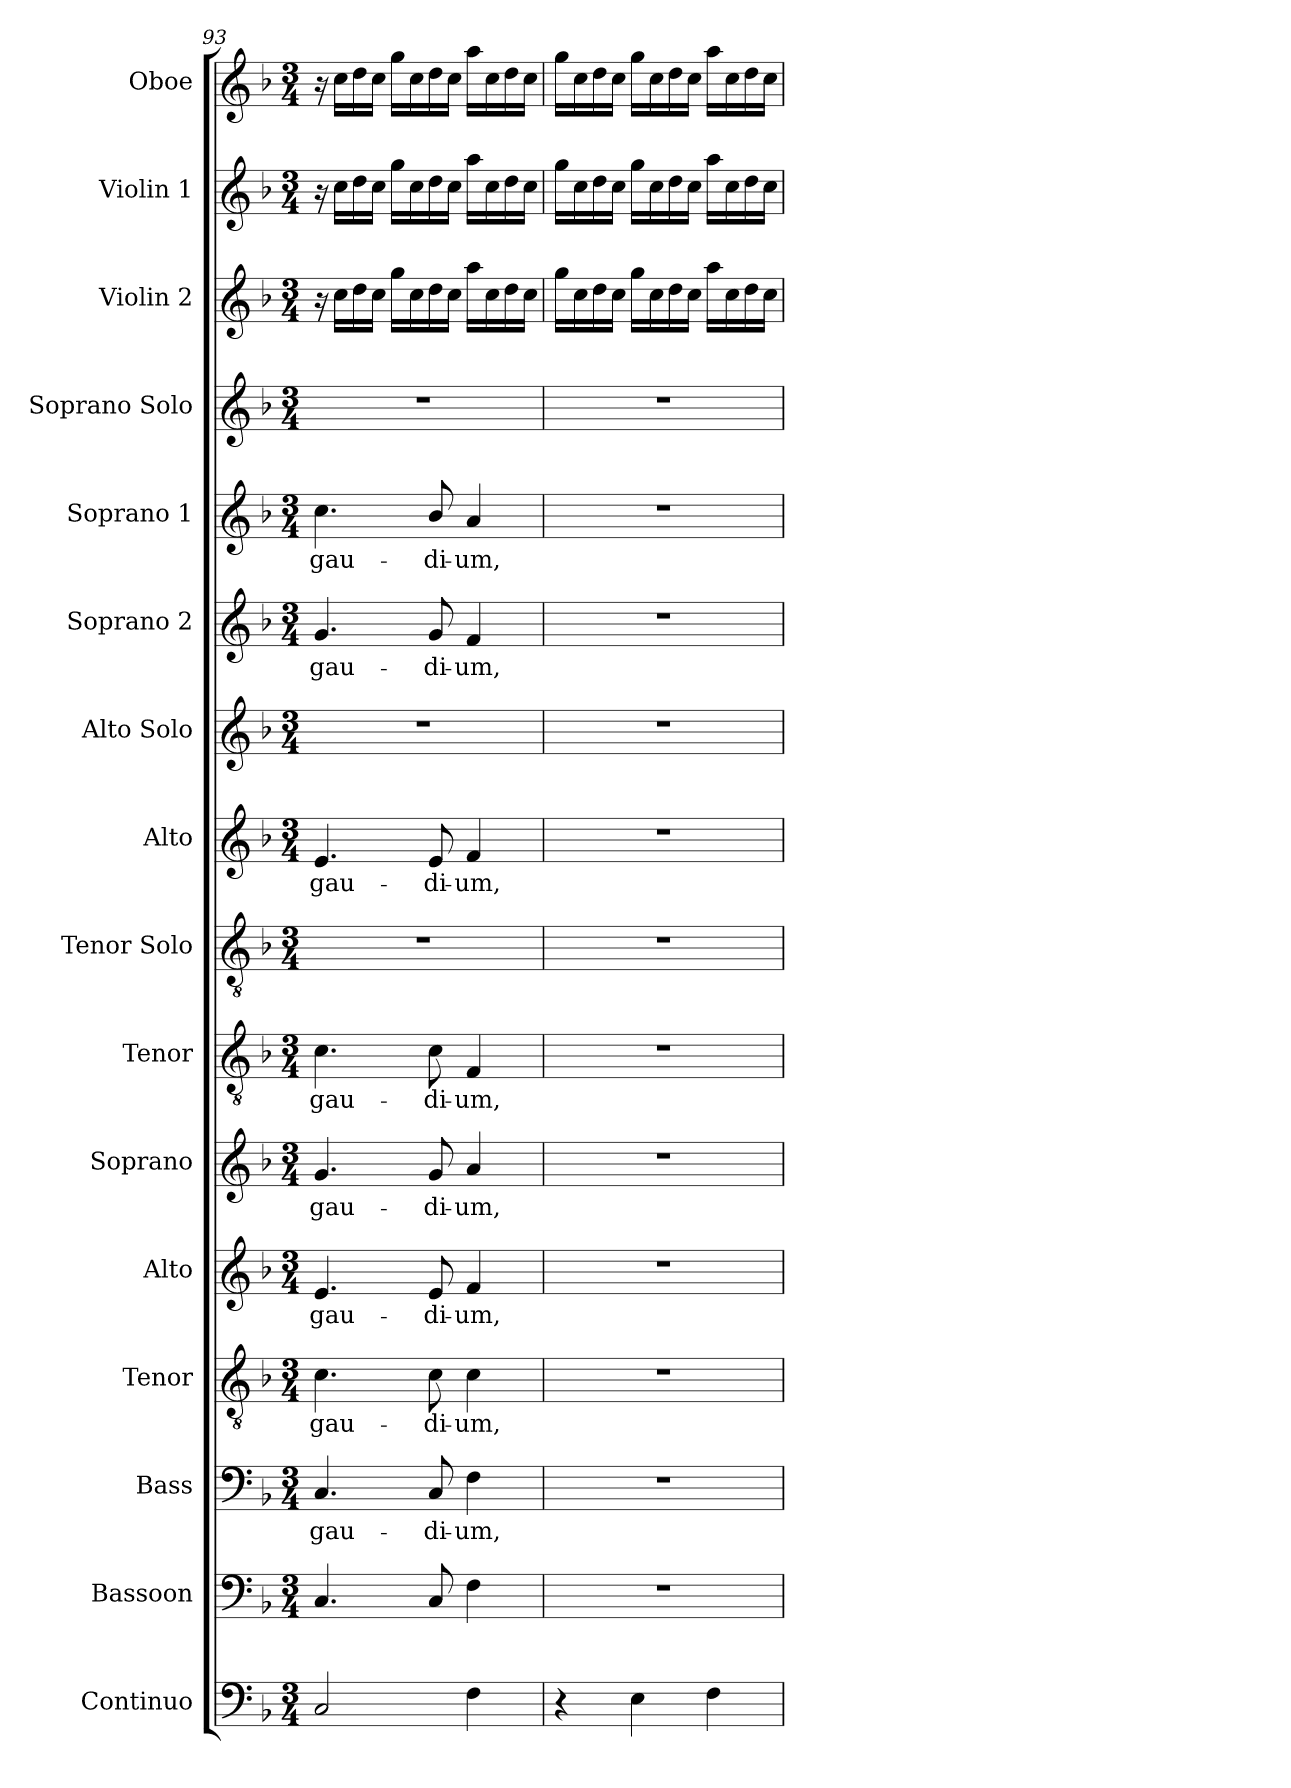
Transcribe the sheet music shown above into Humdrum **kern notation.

**kern	**kern	**kern	**text	**kern	**text	**kern	**text	**kern	**text	**kern	**text	**kern	**kern	**text	**kern	**kern	**text	**kern	**text	**kern	**kern	**kern	**kern
*part16	*part15	*part14	*part14	*part13	*part13	*part12	*part12	*part11	*part11	*part10	*part10	*part9	*part8	*part8	*part7	*part6	*part6	*part5	*part5	*part4	*part3	*part2	*part1
*staff16	*staff15	*staff14	*staff14	*staff13	*staff13	*staff12	*staff12	*staff11	*staff11	*staff10	*staff10	*staff9	*staff8	*staff8	*staff7	*staff6	*staff6	*staff5	*staff5	*staff4	*staff3	*staff2	*staff1
*I"Continuo	*I"Bassoon	*I"Bass	*	*I"Tenor	*	*I"Alto	*	*I"Soprano	*	*I"Tenor	*	*I"Tenor Solo	*I"Alto	*	*I"Alto Solo	*I"Soprano 2	*	*I"Soprano 1	*	*I"Soprano Solo	*I"Violin 2	*I"Violin 1	*I"Oboe
*I'Cont.	*I'Bsn.	*I'B.	*	*I'T.	*	*I'A.	*	*I'S.	*	*I'T.	*	*I'T. Solo	*I'A.	*	*I'A.  Solo	*I'S2.	*	*I'S1.	*	*I'S. Solo	*I'Vln. 2	*I'Vln. 1	*I'Ob.
*clefF4	*clefF4	*clefF4	*	*clefGv2	*	*clefG2	*	*clefG2	*	*clefGv2	*	*clefGv2	*clefG2	*	*clefG2	*clefG2	*	*clefG2	*	*clefG2	*clefG2	*clefG2	*clefG2
*	*	*	*	*ITrd7c12	*	*	*	*	*	*ITrd7c12	*	*ITrd7c12	*	*	*	*	*	*	*	*	*	*	*
*k[b-]	*k[b-]	*k[b-]	*	*k[b-]	*	*k[b-]	*	*k[b-]	*	*k[b-]	*	*k[b-]	*k[b-]	*	*k[b-]	*k[b-]	*	*k[b-]	*	*k[b-]	*k[b-]	*k[b-]	*k[b-]
*F:	*F:	*F:	*	*F:	*	*F:	*	*F:	*	*F:	*	*F:	*F:	*	*F:	*F:	*	*F:	*	*F:	*F:	*F:	*F:
*M3/4	*M3/4	*M3/4	*	*M3/4	*	*M3/4	*	*M3/4	*	*M3/4	*	*M3/4	*M3/4	*	*M3/4	*M3/4	*	*M3/4	*	*M3/4	*M3/4	*M3/4	*M3/4
=93	=93	=93	=93	=93	=93	=93	=93	=93	=93	=93	=93	=93	=93	=93	=93	=93	=93	=93	=93	=93	=93	=93	=93
!	!	!	!LO:LY:b:color=#000000	!	!	!	!	!	!	!	!	!	!	!	!	!	!	!	!	!	!	!	!
!	!	!	!	!	!LO:LY:b:color=#000000	!	!	!	!	!	!	!	!	!	!	!	!	!	!	!	!	!	!
!	!	!	!	!	!	!	!LO:LY:b:color=#000000	!	!	!	!	!	!	!	!	!	!	!	!	!	!	!	!
!	!	!	!	!	!	!	!	!	!LO:LY:b:color=#000000	!	!	!	!	!	!	!	!	!	!	!	!	!	!
!	!	!	!	!	!	!	!	!	!	!	!LO:LY:b:color=#000000	!LO:N:vis=1	!	!	!	!	!	!	!	!	!	!	!
!	!	!	!	!	!	!	!	!	!	!	!	!	!	!LO:LY:b:color=#000000	!LO:N:vis=1	!	!	!	!	!	!	!	!
!	!	!	!	!	!	!	!	!	!	!	!	!	!	!	!	!	!LO:LY:b:color=#000000	!	!	!	!	!	!
!	!	!	!	!	!	!	!	!	!	!	!	!	!	!	!	!	!	!	!LO:LY:b:color=#000000	!LO:N:vis=1	!	!	!
2Ci/	4.Ci/	4.Ci/	gau-	4.Ci\	gau-	4.ei/	gau-	4.gi/	gau-	4.Ci\	gau-	2.r	4.ei/	gau-	2.r	4.gi/	gau-	4.cci\	gau-	2.r	16r	16r	16r
.	.	.	.	.	.	.	.	.	.	.	.	.	.	.	.	.	.	.	.	.	16cci\LL	16cci\LL	16cci\LL
.	.	.	.	.	.	.	.	.	.	.	.	.	.	.	.	.	.	.	.	.	16ddi\	16ddi\	16ddi\
.	.	.	.	.	.	.	.	.	.	.	.	.	.	.	.	.	.	.	.	.	16cci\JJ	16cci\JJ	16cci\JJ
.	.	.	.	.	.	.	.	.	.	.	.	.	.	.	.	.	.	.	.	.	16ggi\LL	16ggi\LL	16ggi\LL
.	.	.	.	.	.	.	.	.	.	.	.	.	.	.	.	.	.	.	.	.	16cci\	16cci\	16cci\
!	!	!	!LO:LY:b:color=#000000	!	!	!	!	!	!	!	!	!	!	!	!	!	!	!	!	!	!	!	!
!	!	!	!	!	!LO:LY:b:color=#000000	!	!	!	!	!	!	!	!	!	!	!	!	!	!	!	!	!	!
!	!	!	!	!	!	!	!LO:LY:b:color=#000000	!	!	!	!	!	!	!	!	!	!	!	!	!	!	!	!
!	!	!	!	!	!	!	!	!	!LO:LY:b:color=#000000	!	!	!	!	!	!	!	!	!	!	!	!	!	!
!	!	!	!	!	!	!	!	!	!	!	!LO:LY:b:color=#000000	!	!	!	!	!	!	!	!	!	!	!	!
!	!	!	!	!	!	!	!	!	!	!	!	!	!	!LO:LY:b:color=#000000	!	!	!	!	!	!	!	!	!
!	!	!	!	!	!	!	!	!	!	!	!	!	!	!	!	!	!LO:LY:b:color=#000000	!	!	!	!	!	!
!	!	!	!	!	!	!	!	!	!	!	!	!	!	!	!	!	!	!	!LO:LY:b:color=#000000	!	!	!	!
.	8Ci/	8Ci/	-di-	8Ci\	-di-	8ei/	-di-	8gi/	-di-	8Ci\	-di-	.	8ei/	-di-	.	8gi/	-di-	8b-i/	-di-	.	16ddi\	16ddi\	16ddi\
.	.	.	.	.	.	.	.	.	.	.	.	.	.	.	.	.	.	.	.	.	16cci\JJ	16cci\JJ	16cci\JJ
!	!	!	!LO:LY:b:color=#000000	!	!	!	!	!	!	!	!	!	!	!	!	!	!	!	!	!	!	!	!
!	!	!	!	!	!LO:LY:b:color=#000000	!	!	!	!	!	!	!	!	!	!	!	!	!	!	!	!	!	!
!	!	!	!	!	!	!	!LO:LY:b:color=#000000	!	!	!	!	!	!	!	!	!	!	!	!	!	!	!	!
!	!	!	!	!	!	!	!	!	!LO:LY:b:color=#000000	!	!	!	!	!	!	!	!	!	!	!	!	!	!
!	!	!	!	!	!	!	!	!	!	!	!LO:LY:b:color=#000000	!	!	!	!	!	!	!	!	!	!	!	!
!	!	!	!	!	!	!	!	!	!	!	!	!	!	!LO:LY:b:color=#000000	!	!	!	!	!	!	!	!	!
!	!	!	!	!	!	!	!	!	!	!	!	!	!	!	!	!	!LO:LY:b:color=#000000	!	!	!	!	!	!
!	!	!	!	!	!	!	!	!	!	!	!	!	!	!	!	!	!	!	!LO:LY:b:color=#000000	!	!	!	!
4Fi\	4Fi\	4Fi\	-um,	4Ci\	-um,	4fi/	-um,	4ai/	-um,	4FFi/	-um,	.	4fi/	-um,	.	4fi/	-um,	4ai/	-um,	.	16aai\LL	16aai\LL	16aai\LL
.	.	.	.	.	.	.	.	.	.	.	.	.	.	.	.	.	.	.	.	.	16cci\	16cci\	16cci\
.	.	.	.	.	.	.	.	.	.	.	.	.	.	.	.	.	.	.	.	.	16ddi\	16ddi\	16ddi\
.	.	.	.	.	.	.	.	.	.	.	.	.	.	.	.	.	.	.	.	.	16cci\JJ	16cci\JJ	16cci\JJ
=94	=94	=94	=94	=94	=94	=94	=94	=94	=94	=94	=94	=94	=94	=94	=94	=94	=94	=94	=94	=94	=94	=94	=94
!	!LO:N:vis=1	!LO:N:vis=1	!	!LO:N:vis=1	!	!LO:N:vis=1	!	!LO:N:vis=1	!	!LO:N:vis=1	!	!LO:N:vis=1	!LO:N:vis=1	!	!LO:N:vis=1	!LO:N:vis=1	!	!LO:N:vis=1	!	!LO:N:vis=1	!	!	!
4r	2.r	2.r	.	2.r	.	2.r	.	2.r	.	2.r	.	2.r	2.r	.	2.r	2.r	.	2.r	.	2.r	16ggi\LL	16ggi\LL	16ggi\LL
.	.	.	.	.	.	.	.	.	.	.	.	.	.	.	.	.	.	.	.	.	16cci\	16cci\	16cci\
.	.	.	.	.	.	.	.	.	.	.	.	.	.	.	.	.	.	.	.	.	16ddi\	16ddi\	16ddi\
.	.	.	.	.	.	.	.	.	.	.	.	.	.	.	.	.	.	.	.	.	16cci\JJ	16cci\JJ	16cci\JJ
4Ei\	.	.	.	.	.	.	.	.	.	.	.	.	.	.	.	.	.	.	.	.	16ggi\LL	16ggi\LL	16ggi\LL
.	.	.	.	.	.	.	.	.	.	.	.	.	.	.	.	.	.	.	.	.	16cci\	16cci\	16cci\
.	.	.	.	.	.	.	.	.	.	.	.	.	.	.	.	.	.	.	.	.	16ddi\	16ddi\	16ddi\
.	.	.	.	.	.	.	.	.	.	.	.	.	.	.	.	.	.	.	.	.	16cci\JJ	16cci\JJ	16cci\JJ
4Fi\	.	.	.	.	.	.	.	.	.	.	.	.	.	.	.	.	.	.	.	.	16aai\LL	16aai\LL	16aai\LL
.	.	.	.	.	.	.	.	.	.	.	.	.	.	.	.	.	.	.	.	.	16cci\	16cci\	16cci\
.	.	.	.	.	.	.	.	.	.	.	.	.	.	.	.	.	.	.	.	.	16ddi\	16ddi\	16ddi\
.	.	.	.	.	.	.	.	.	.	.	.	.	.	.	.	.	.	.	.	.	16cci\JJ	16cci\JJ	16cci\JJ
=	=	=	=	=	=	=	=	=	=	=	=	=	=	=	=	=	=	=	=	=	=	=	=
*-	*-	*-	*-	*-	*-	*-	*-	*-	*-	*-	*-	*-	*-	*-	*-	*-	*-	*-	*-	*-	*-	*-	*-
